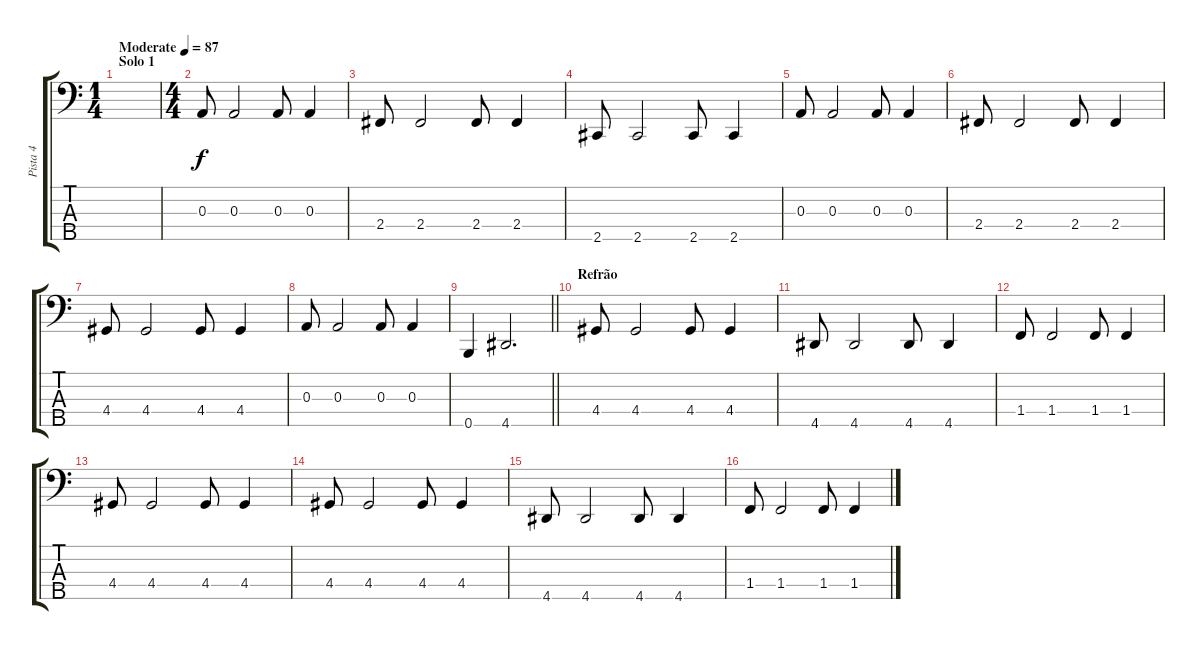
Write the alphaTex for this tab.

\track ("Pista 4" "Pista 4") {instrument electricbassfinger}
\staff {score tabs}
\tuning (G2 D2 A1 E1 B0) {hide}
\ts (1 4)
\section ("" "Solo 1")
\tempo (87 "Moderate")
\clef f4
\ks c
|
\ts (4 4)
0.3.8 0.3.2 0.3.8 0.3.4 |
2.4.8 2.4.2 2.4.8 2.4.4 |
2.5.8 2.5.2 2.5.8 2.5.4 |
0.3.8 0.3.2 0.3.8 0.3.4 |
2.4.8 2.4.2 2.4.8 2.4.4 |
4.4.8 4.4.2 4.4.8 4.4.4 |
0.3.8 0.3.2 0.3.8 0.3.4 |
\barLineRight lightlight
0.5.4 4.5.2{d} |
\section ("" "Refrão")
4.4.8 4.4.2 4.4.8 4.4.4 |
4.5.8 4.5.2 4.5.8 4.5.4 |
1.4.8 1.4.2 1.4.8 1.4.4 |
4.4.8 4.4.2 4.4.8 4.4.4 |
4.4.8 4.4.2 4.4.8 4.4.4 |
4.5.8 4.5.2 4.5.8 4.5.4 |
1.4.8 1.4.2 1.4.8 1.4.4
